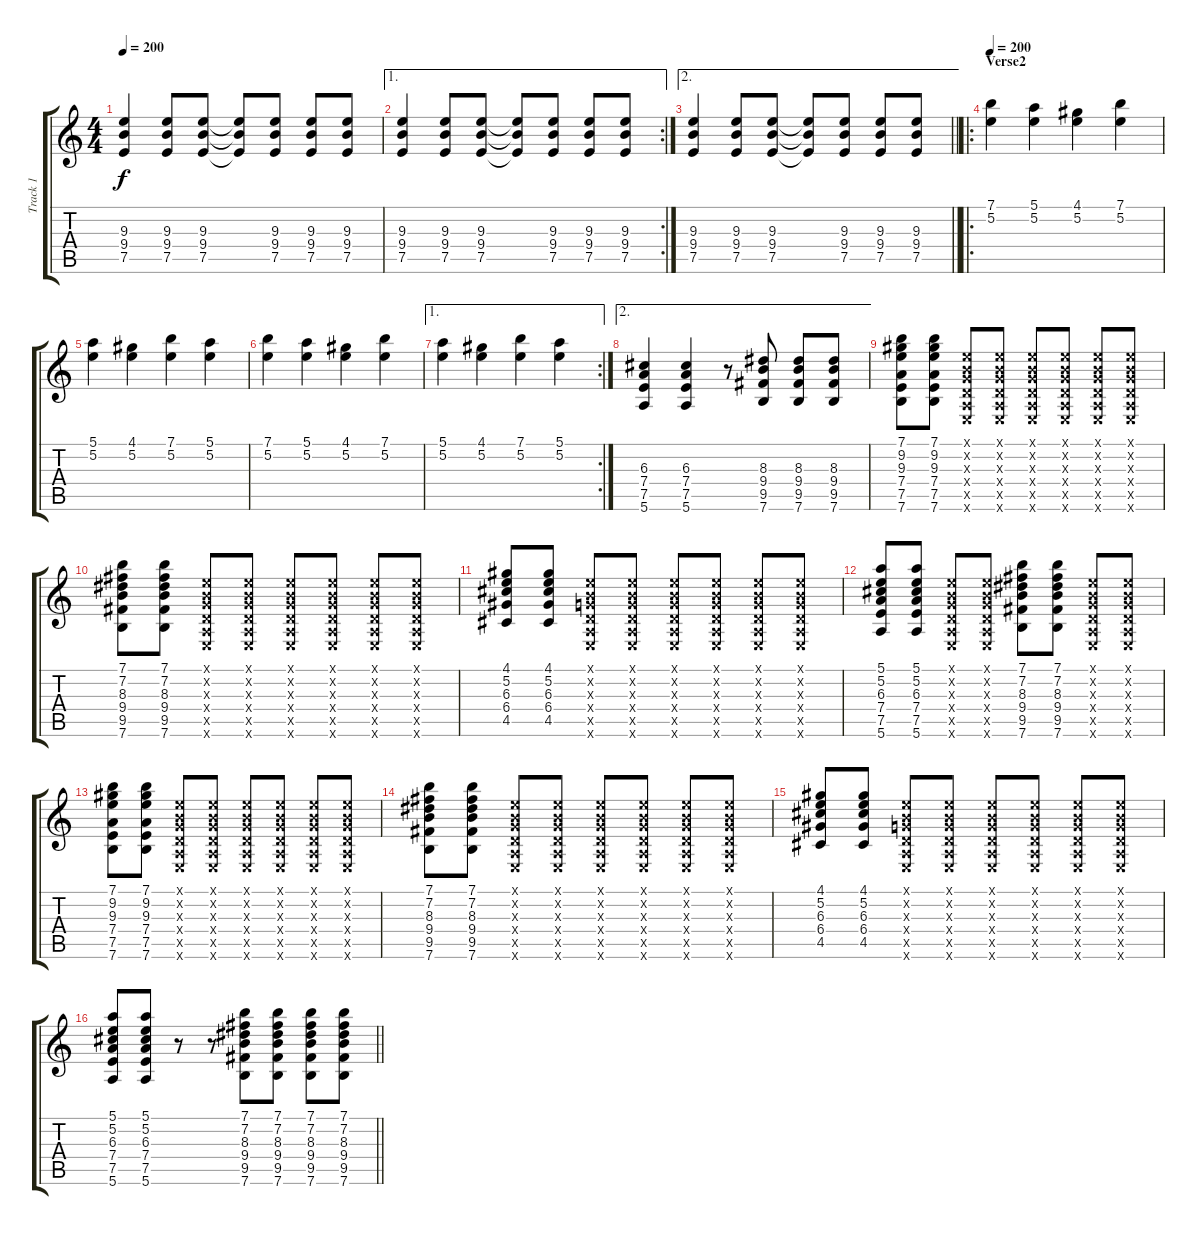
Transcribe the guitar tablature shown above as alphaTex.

\track ("Track 1" "Track 1") {instrument electricguitarclean}
\staff {score tabs}
\tuning (E4 B3 G3 D3 A2 E2) {hide}
\ts (4 4)
\tempo 200
\clef g2
\ks c
(9.3 9.4 7.5).4{dy f} (9.3 9.4 7.5).8 (9.3 9.4 7.5).8 (9.3{t} 9.4{t} 7.5{t}).8 (9.3 9.4 7.5).8 (9.3 9.4 7.5).8 (9.3 9.4 7.5).8 |
\ae 1
\rc 2
(9.3 9.4 7.5).4 (9.3 9.4 7.5).8 (9.3 9.4 7.5).8 (9.3{t} 9.4{t} 7.5{t}).8 (9.3 9.4 7.5).8 (9.3 9.4 7.5).8 (9.3 9.4 7.5).8 |
\ae 2
\barLineRight lightlight
(9.3 9.4 7.5).4 (9.3 9.4 7.5).8 (9.3 9.4 7.5).8 (9.3{t} 9.4{t} 7.5{t}).8 (9.3 9.4 7.5).8 (9.3 9.4 7.5).8 (9.3 9.4 7.5).8 |
\ro
\section ("" "Verse2")
\tempo 200
(7.1 5.2).4{instrument electricguitarclean} (5.1 5.2).4 (4.1 5.2).4 (7.1 5.2).4 |
(5.1 5.2).4 (4.1 5.2).4 (7.1 5.2).4 (5.1 5.2).4 |
(7.1 5.2).4 (5.1 5.2).4 (4.1 5.2).4 (7.1 5.2).4 |
\ae 1
\rc 2
(5.1 5.2).4 (4.1 5.2).4 (7.1 5.2).4 (5.1 5.2).4 |
\ae 2
(6.3 7.4 7.5 5.6).4{instrument distortionguitar} (6.3 7.4 7.5 5.6).4 r.8 (8.3 9.4 9.5 7.6).8 (8.3 9.4 9.5 7.6).8 (8.3 9.4 9.5 7.6).8 |
(7.1 9.2 9.3 7.4 7.5 7.6).8{instrument electricguitarclean} (7.1 9.2 9.3 7.4 7.5 7.6).8 (0.1{x} 0.2{x} 0.3{x} 0.4{x} 0.5{x} 0.6{x}).8 (0.1{x} 0.2{x} 0.3{x} 0.4{x} 0.5{x} 0.6{x}).8 (0.1{x} 0.2{x} 0.3{x} 0.4{x} 0.5{x} 0.6{x}).8 (0.1{x} 0.2{x} 0.3{x} 0.4{x} 0.5{x} 0.6{x}).8 (0.1{x} 0.2{x} 0.3{x} 0.4{x} 0.5{x} 0.6{x}).8 (0.1{x} 0.2{x} 0.3{x} 0.4{x} 0.5{x} 0.6{x}).8 |
(7.1 7.2 8.3 9.4 9.5 7.6).8 (7.1 7.2 8.3 9.4 9.5 7.6).8 (0.1{x} 0.2{x} 0.3{x} 0.4{x} 0.5{x} 0.6{x}).8 (0.1{x} 0.2{x} 0.3{x} 0.4{x} 0.5{x} 0.6{x}).8 (0.1{x} 0.2{x} 0.3{x} 0.4{x} 0.5{x} 0.6{x}).8 (0.1{x} 0.2{x} 0.3{x} 0.4{x} 0.5{x} 0.6{x}).8 (0.1{x} 0.2{x} 0.3{x} 0.4{x} 0.5{x} 0.6{x}).8 (0.1{x} 0.2{x} 0.3{x} 0.4{x} 0.5{x} 0.6{x}).8 |
(4.1 5.2 6.3 6.4 4.5).8 (4.1 5.2 6.3 6.4 4.5).8 (0.1{x} 0.2{x} 0.3{x} 0.4{x} 0.5{x} 0.6{x}).8 (0.1{x} 0.2{x} 0.3{x} 0.4{x} 0.5{x} 0.6{x}).8 (0.1{x} 0.2{x} 0.3{x} 0.4{x} 0.5{x} 0.6{x}).8 (0.1{x} 0.2{x} 0.3{x} 0.4{x} 0.5{x} 0.6{x}).8 (0.1{x} 0.2{x} 0.3{x} 0.4{x} 0.5{x} 0.6{x}).8 (0.1{x} 0.2{x} 0.3{x} 0.4{x} 0.5{x} 0.6{x}).8 |
(5.1 5.2 6.3 7.4 7.5 5.6).8 (5.1 5.2 6.3 7.4 7.5 5.6).8 (0.1{x} 0.2{x} 0.3{x} 0.4{x} 0.5{x} 0.6{x}).8 (0.1{x} 0.2{x} 0.3{x} 0.4{x} 0.5{x} 0.6{x}).8 (7.1 7.2 8.3 9.4 9.5 7.6).8 (7.1 7.2 8.3 9.4 9.5 7.6).8 (0.1{x} 0.2{x} 0.3{x} 0.4{x} 0.5{x} 0.6{x}).8 (0.1{x} 0.2{x} 0.3{x} 0.4{x} 0.5{x} 0.6{x}).8 |
(7.1 9.2 9.3 7.4 7.5 7.6).8 (7.1 9.2 9.3 7.4 7.5 7.6).8 (0.1{x} 0.2{x} 0.3{x} 0.4{x} 0.5{x} 0.6{x}).8 (0.1{x} 0.2{x} 0.3{x} 0.4{x} 0.5{x} 0.6{x}).8 (0.1{x} 0.2{x} 0.3{x} 0.4{x} 0.5{x} 0.6{x}).8 (0.1{x} 0.2{x} 0.3{x} 0.4{x} 0.5{x} 0.6{x}).8 (0.1{x} 0.2{x} 0.3{x} 0.4{x} 0.5{x} 0.6{x}).8 (0.1{x} 0.2{x} 0.3{x} 0.4{x} 0.5{x} 0.6{x}).8 |
(7.1 7.2 8.3 9.4 9.5 7.6).8 (7.1 7.2 8.3 9.4 9.5 7.6).8 (0.1{x} 0.2{x} 0.3{x} 0.4{x} 0.5{x} 0.6{x}).8 (0.1{x} 0.2{x} 0.3{x} 0.4{x} 0.5{x} 0.6{x}).8 (0.1{x} 0.2{x} 0.3{x} 0.4{x} 0.5{x} 0.6{x}).8 (0.1{x} 0.2{x} 0.3{x} 0.4{x} 0.5{x} 0.6{x}).8 (0.1{x} 0.2{x} 0.3{x} 0.4{x} 0.5{x} 0.6{x}).8 (0.1{x} 0.2{x} 0.3{x} 0.4{x} 0.5{x} 0.6{x}).8 |
(4.1 5.2 6.3 6.4 4.5).8 (4.1 5.2 6.3 6.4 4.5).8 (0.1{x} 0.2{x} 0.3{x} 0.4{x} 0.5{x} 0.6{x}).8 (0.1{x} 0.2{x} 0.3{x} 0.4{x} 0.5{x} 0.6{x}).8 (0.1{x} 0.2{x} 0.3{x} 0.4{x} 0.5{x} 0.6{x}).8 (0.1{x} 0.2{x} 0.3{x} 0.4{x} 0.5{x} 0.6{x}).8 (0.1{x} 0.2{x} 0.3{x} 0.4{x} 0.5{x} 0.6{x}).8 (0.1{x} 0.2{x} 0.3{x} 0.4{x} 0.5{x} 0.6{x}).8 |
\barLineRight lightlight
(5.1 5.2 6.3 7.4 7.5 5.6).8 (5.1 5.2 6.3 7.4 7.5 5.6).8 r.8 r.8 (7.1 7.2 8.3 9.4 9.5 7.6).8 (7.1 7.2 8.3 9.4 9.5 7.6).8 (7.1 7.2 8.3 9.4 9.5 7.6).8 (7.1 7.2 8.3 9.4 9.5 7.6).8
